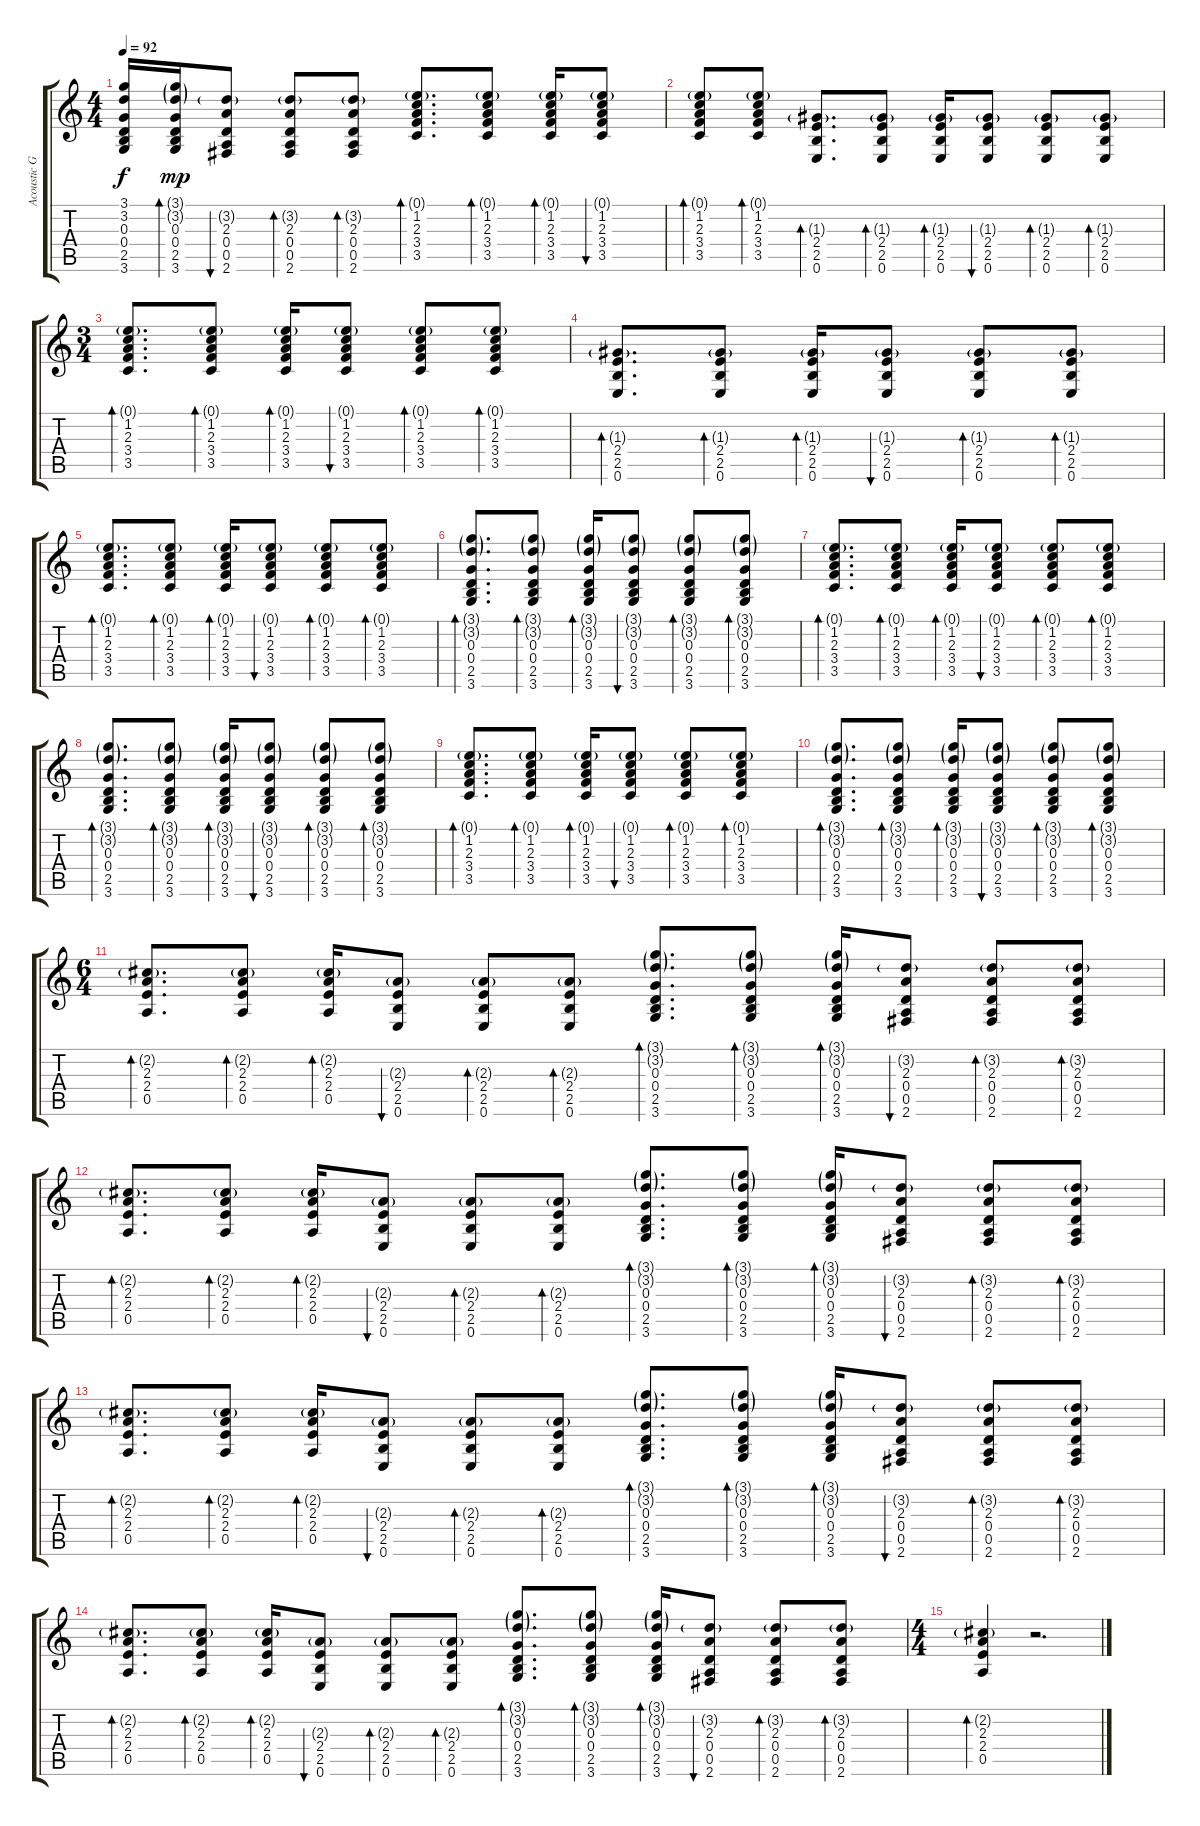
\track ("Acoustic Guitar 2" "Acoustic G") {instrument acousticguitarsteel}
\staff {score tabs}
\tuning (E4 B3 G3 D3 A2 E2) {hide}
\ts (4 4)
\tempo 92
\clef g2
\ks c
(3.1{t} 3.2{t} 0.3{t} 0.4{t} 2.5{t} 3.6{t}).16{dy f} (3.1{g} 3.2{g} 0.3 0.4 2.5 3.6).16{bd 60 dy mp} (3.2{g} 2.3 0.4 0.5 2.6).8{bu 60} (3.2{g} 2.3 0.4 0.5 2.6).8{bd 60} (3.2{g} 2.3 0.4 0.5 2.6).8{bd 60} (0.1{g} 1.2 2.3 3.4 3.5).8{d bd 60} (0.1{g} 1.2 2.3 3.4 3.5).8{bd 60} (0.1{g} 1.2 2.3 3.4 3.5).16{bd 60} (0.1{g} 1.2 2.3 3.4 3.5).8{bu 60} |
(0.1{g} 1.2 2.3 3.4 3.5).8{bd 60} (0.1{g} 1.2 2.3 3.4 3.5).8{bd 60} (1.3{g} 2.4 2.5 0.6).8{d bd 60} (1.3{g} 2.4 2.5 0.6).8{bd 60} (1.3{g} 2.4 2.5 0.6).16{bd 60} (1.3{g} 2.4 2.5 0.6).8{bu 60} (1.3{g} 2.4 2.5 0.6).8{bd 60} (1.3{g} 2.4 2.5 0.6).8{bd 60} |
\ts (3 4)
(0.1{g} 1.2 2.3 3.4 3.5).8{d bd 60} (0.1{g} 1.2 2.3 3.4 3.5).8{bd 60} (0.1{g} 1.2 2.3 3.4 3.5).16{bd 60} (0.1{g} 1.2 2.3 3.4 3.5).8{bu 60} (0.1{g} 1.2 2.3 3.4 3.5).8{bd 60} (0.1{g} 1.2 2.3 3.4 3.5).8{bd 60} |
(1.3{g} 2.4 2.5 0.6).8{d bd 60} (1.3{g} 2.4 2.5 0.6).8{bd 60} (1.3{g} 2.4 2.5 0.6).16{bd 60} (1.3{g} 2.4 2.5 0.6).8{bu 60} (1.3{g} 2.4 2.5 0.6).8{bd 60} (1.3{g} 2.4 2.5 0.6).8{bd 60} |
(0.1{g} 1.2 2.3 3.4 3.5).8{d bd 60} (0.1{g} 1.2 2.3 3.4 3.5).8{bd 60} (0.1{g} 1.2 2.3 3.4 3.5).16{bd 60} (0.1{g} 1.2 2.3 3.4 3.5).8{bu 60} (0.1{g} 1.2 2.3 3.4 3.5).8{bd 60} (0.1{g} 1.2 2.3 3.4 3.5).8{bd 60} |
(3.1{g} 3.2{g} 0.3 0.4 2.5 3.6).8{d bd 60} (3.1{g} 3.2{g} 0.3 0.4 2.5 3.6).8{bd 60} (3.1{g} 3.2{g} 0.3 0.4 2.5 3.6).16{bd 60} (3.1{g} 3.2{g} 0.3 0.4 2.5 3.6).8{bu 60} (3.1{g} 3.2{g} 0.3 0.4 2.5 3.6).8{bd 60} (3.1{g} 3.2{g} 0.3 0.4 2.5 3.6).8{bd 60} |
(0.1{g} 1.2 2.3 3.4 3.5).8{d bd 60} (0.1{g} 1.2 2.3 3.4 3.5).8{bd 60} (0.1{g} 1.2 2.3 3.4 3.5).16{bd 60} (0.1{g} 1.2 2.3 3.4 3.5).8{bu 60} (0.1{g} 1.2 2.3 3.4 3.5).8{bd 60} (0.1{g} 1.2 2.3 3.4 3.5).8{bd 60} |
(3.1{g} 3.2{g} 0.3 0.4 2.5 3.6).8{d bd 60} (3.1{g} 3.2{g} 0.3 0.4 2.5 3.6).8{bd 60} (3.1{g} 3.2{g} 0.3 0.4 2.5 3.6).16{bd 60} (3.1{g} 3.2{g} 0.3 0.4 2.5 3.6).8{bu 60} (3.1{g} 3.2{g} 0.3 0.4 2.5 3.6).8{bd 60} (3.1{g} 3.2{g} 0.3 0.4 2.5 3.6).8{bd 60} |
(0.1{g} 1.2 2.3 3.4 3.5).8{d bd 60} (0.1{g} 1.2 2.3 3.4 3.5).8{bd 60} (0.1{g} 1.2 2.3 3.4 3.5).16{bd 60} (0.1{g} 1.2 2.3 3.4 3.5).8{bu 60} (0.1{g} 1.2 2.3 3.4 3.5).8{bd 60} (0.1{g} 1.2 2.3 3.4 3.5).8{bd 60} |
(3.1{g} 3.2{g} 0.3 0.4 2.5 3.6).8{d bd 60} (3.1{g} 3.2{g} 0.3 0.4 2.5 3.6).8{bd 60} (3.1{g} 3.2{g} 0.3 0.4 2.5 3.6).16{bd 60} (3.1{g} 3.2{g} 0.3 0.4 2.5 3.6).8{bu 60} (3.1{g} 3.2{g} 0.3 0.4 2.5 3.6).8{bd 60} (3.1{g} 3.2{g} 0.3 0.4 2.5 3.6).8{bd 60} |
\ts (6 4)
(2.2{g} 2.3 2.4 0.5).8{d bd 60} (2.2{g} 2.3 2.4 0.5).8{bd 60} (2.2{g} 2.3 2.4 0.5).16{bd 60} (2.3{g} 2.4 2.5 0.6).8{bu 60} (2.3{g} 2.4 2.5 0.6).8{bd 60} (2.3{g} 2.4 2.5 0.6).8{bd 60} (3.1{g} 3.2{g} 0.3 0.4 2.5 3.6).8{d bd 60} (3.1{g} 3.2{g} 0.3 0.4 2.5 3.6).8{bd 60} (3.1{g} 3.2{g} 0.3 0.4 2.5 3.6).16{bd 60} (3.2{g} 2.3 0.4 0.5 2.6).8{bu 60} (3.2{g} 2.3 0.4 0.5 2.6).8{bd 60} (3.2{g} 2.3 0.4 0.5 2.6).8{bd 60} |
(2.2{g} 2.3 2.4 0.5).8{d bd 60} (2.2{g} 2.3 2.4 0.5).8{bd 60} (2.2{g} 2.3 2.4 0.5).16{bd 60} (2.3{g} 2.4 2.5 0.6).8{bu 60} (2.3{g} 2.4 2.5 0.6).8{bd 60} (2.3{g} 2.4 2.5 0.6).8{bd 60} (3.1{g} 3.2{g} 0.3 0.4 2.5 3.6).8{d bd 60} (3.1{g} 3.2{g} 0.3 0.4 2.5 3.6).8{bd 60} (3.1{g} 3.2{g} 0.3 0.4 2.5 3.6).16{bd 60} (3.2{g} 2.3 0.4 0.5 2.6).8{bu 60} (3.2{g} 2.3 0.4 0.5 2.6).8{bd 60} (3.2{g} 2.3 0.4 0.5 2.6).8{bd 60} |
(2.2{g} 2.3 2.4 0.5).8{d bd 60} (2.2{g} 2.3 2.4 0.5).8{bd 60} (2.2{g} 2.3 2.4 0.5).16{bd 60} (2.3{g} 2.4 2.5 0.6).8{bu 60} (2.3{g} 2.4 2.5 0.6).8{bd 60} (2.3{g} 2.4 2.5 0.6).8{bd 60} (3.1{g} 3.2{g} 0.3 0.4 2.5 3.6).8{d bd 60} (3.1{g} 3.2{g} 0.3 0.4 2.5 3.6).8{bd 60} (3.1{g} 3.2{g} 0.3 0.4 2.5 3.6).16{bd 60} (3.2{g} 2.3 0.4 0.5 2.6).8{bu 60} (3.2{g} 2.3 0.4 0.5 2.6).8{bd 60} (3.2{g} 2.3 0.4 0.5 2.6).8{bd 60} |
(2.2{g} 2.3 2.4 0.5).8{d bd 60} (2.2{g} 2.3 2.4 0.5).8{bd 60} (2.2{g} 2.3 2.4 0.5).16{bd 60} (2.3{g} 2.4 2.5 0.6).8{bu 60} (2.3{g} 2.4 2.5 0.6).8{bd 60} (2.3{g} 2.4 2.5 0.6).8{bd 60} (3.1{g} 3.2{g} 0.3 0.4 2.5 3.6).8{d bd 60} (3.1{g} 3.2{g} 0.3 0.4 2.5 3.6).8{bd 60} (3.1{g} 3.2{g} 0.3 0.4 2.5 3.6).16{bd 60} (3.2{g} 2.3 0.4 0.5 2.6).8{bu 60} (3.2{g} 2.3 0.4 0.5 2.6).8{bd 60} (3.2{g} 2.3 0.4 0.5 2.6).8{bd 60} |
\ts (4 4)
(2.2{g} 2.3 2.4 0.5).4{bd 60} r.2{d}
